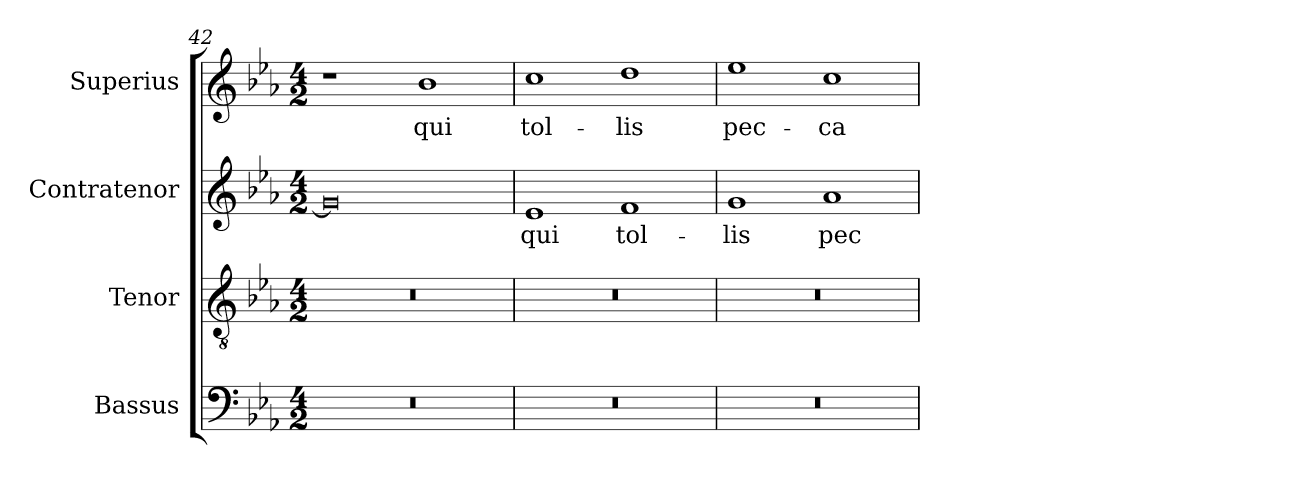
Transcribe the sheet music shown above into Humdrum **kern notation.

**kern	**kern	**kern	**text	**kern	**text
*part4	*part3	*part2	*part2	*part1	*part1
*staff4	*staff3	*staff2	*staff2	*staff1	*staff1
*I"Bassus	*I"Tenor	*I"Contratenor	*	*I"Superius	*
*I'B.	*I'T.	*	*	*	*
*clefF4	*clefGv2	*clefG2	*	*clefG2	*
*	*ITrd7c12	*ITrd7c12	*	*	*
*k[b-e-a-]	*k[b-e-a-]	*k[b-e-a-]	*	*k[b-e-a-]	*
*E-:	*E-:	*E-:	*	*E-:	*
*M4/2	*M4/2	*M4/2	*	*M4/2	*
=42	=42	=42	=42	=42	=42
!LO:N:vis=1	!LO:N:vis=1	!	!	!	!
0r	0r	0Gi]	.	1r	.
!	!	!	!	!	!LO:LY:b:color=#000000
.	.	.	.	1b-i	qui
=43	=43	=43	=43	=43	=43
!LO:N:vis=1	!LO:N:vis=1	!	!	!	!
!	!	!	!LO:LY:b:color=#000000	!	!
!	!	!	!	!	!LO:LY:b:color=#000000
0r	0r	1E-i	qui	1cci	tol-
!	!	!	!LO:LY:b:color=#000000	!	!
!	!	!	!	!	!LO:LY:b:color=#000000
.	.	1Fi	tol-	1ddi	-lis
=44	=44	=44	=44	=44	=44
!LO:N:vis=1	!LO:N:vis=1	!	!	!	!
!	!	!	!LO:LY:b:color=#000000	!	!
!	!	!	!	!	!LO:LY:b:color=#000000
0r	0r	1Gi	-lis	1ee-i	pec-
!	!	!	!LO:LY:b:color=#000000	!	!
!	!	!	!	!	!LO:LY:b:color=#000000
.	.	1A-i	pec-	1cci	-ca-
=	=	=	=	=	=
*-	*-	*-	*-	*-	*-
